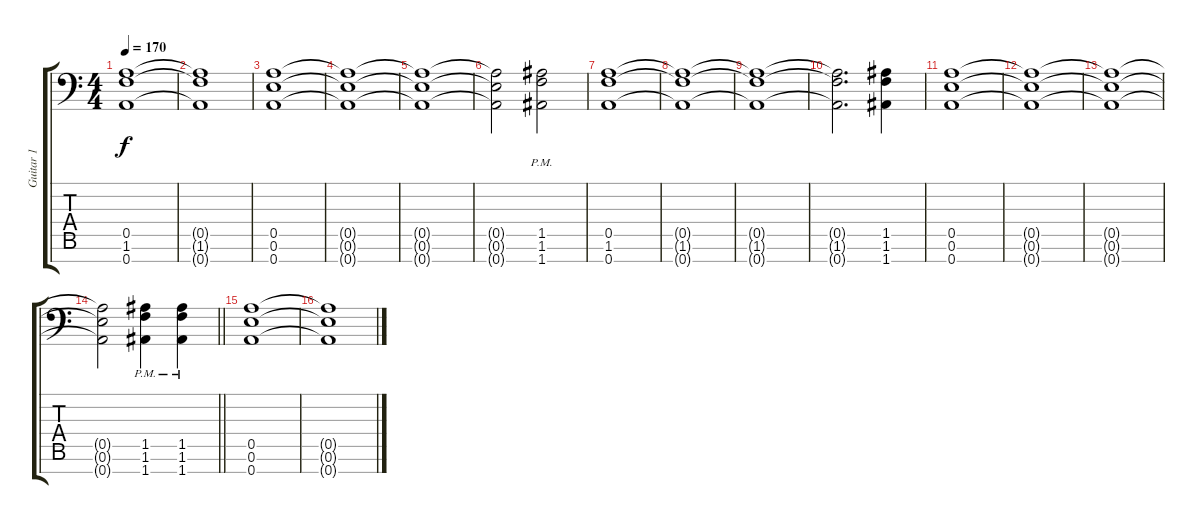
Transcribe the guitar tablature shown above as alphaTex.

\track ("Guitar 1" "Guitar 1") {instrument overdrivenguitar}
\staff {score tabs}
\tuning (E4 B3 G3 D3 A2 E2 A1) {hide}
\ts (4 4)
\tempo 170
\clef f4
\ks c
(0.5{t} 1.6{t} 0.7{t}).1{dy f} |
(0.5{t} 1.6{t} 0.7{t}).1 |
(0.5 0.6 0.7).1 |
(0.5{t} 0.6{t} 0.7{t}).1 |
(0.5{t} 0.6{t} 0.7{t}).1 |
(0.5{t} 0.6{t} 0.7{t}).2 (1.5{pm} 1.6{pm} 1.7{pm}).2 |
(0.5 1.6 0.7).1 |
(0.5{t} 1.6{t} 0.7{t}).1 |
(0.5{t} 1.6{t} 0.7{t}).1 |
(0.5{t} 1.6{t} 0.7{t}).2{d} (1.5 1.6 1.7).4 |
(0.5 0.6 0.7).1 |
(0.5{t} 0.6{t} 0.7{t}).1 |
(0.5{t} 0.6{t} 0.7{t}).1 |
\barLineRight lightlight
(0.5{t} 0.6{t} 0.7{t}).2 (1.5{pm} 1.6{pm} 1.7{pm}).4 (1.5{pm} 1.6{pm} 1.7{pm}).4 |
(0.5 0.6 0.7).1 |
(0.5{t} 0.6{t} 0.7{t}).1
